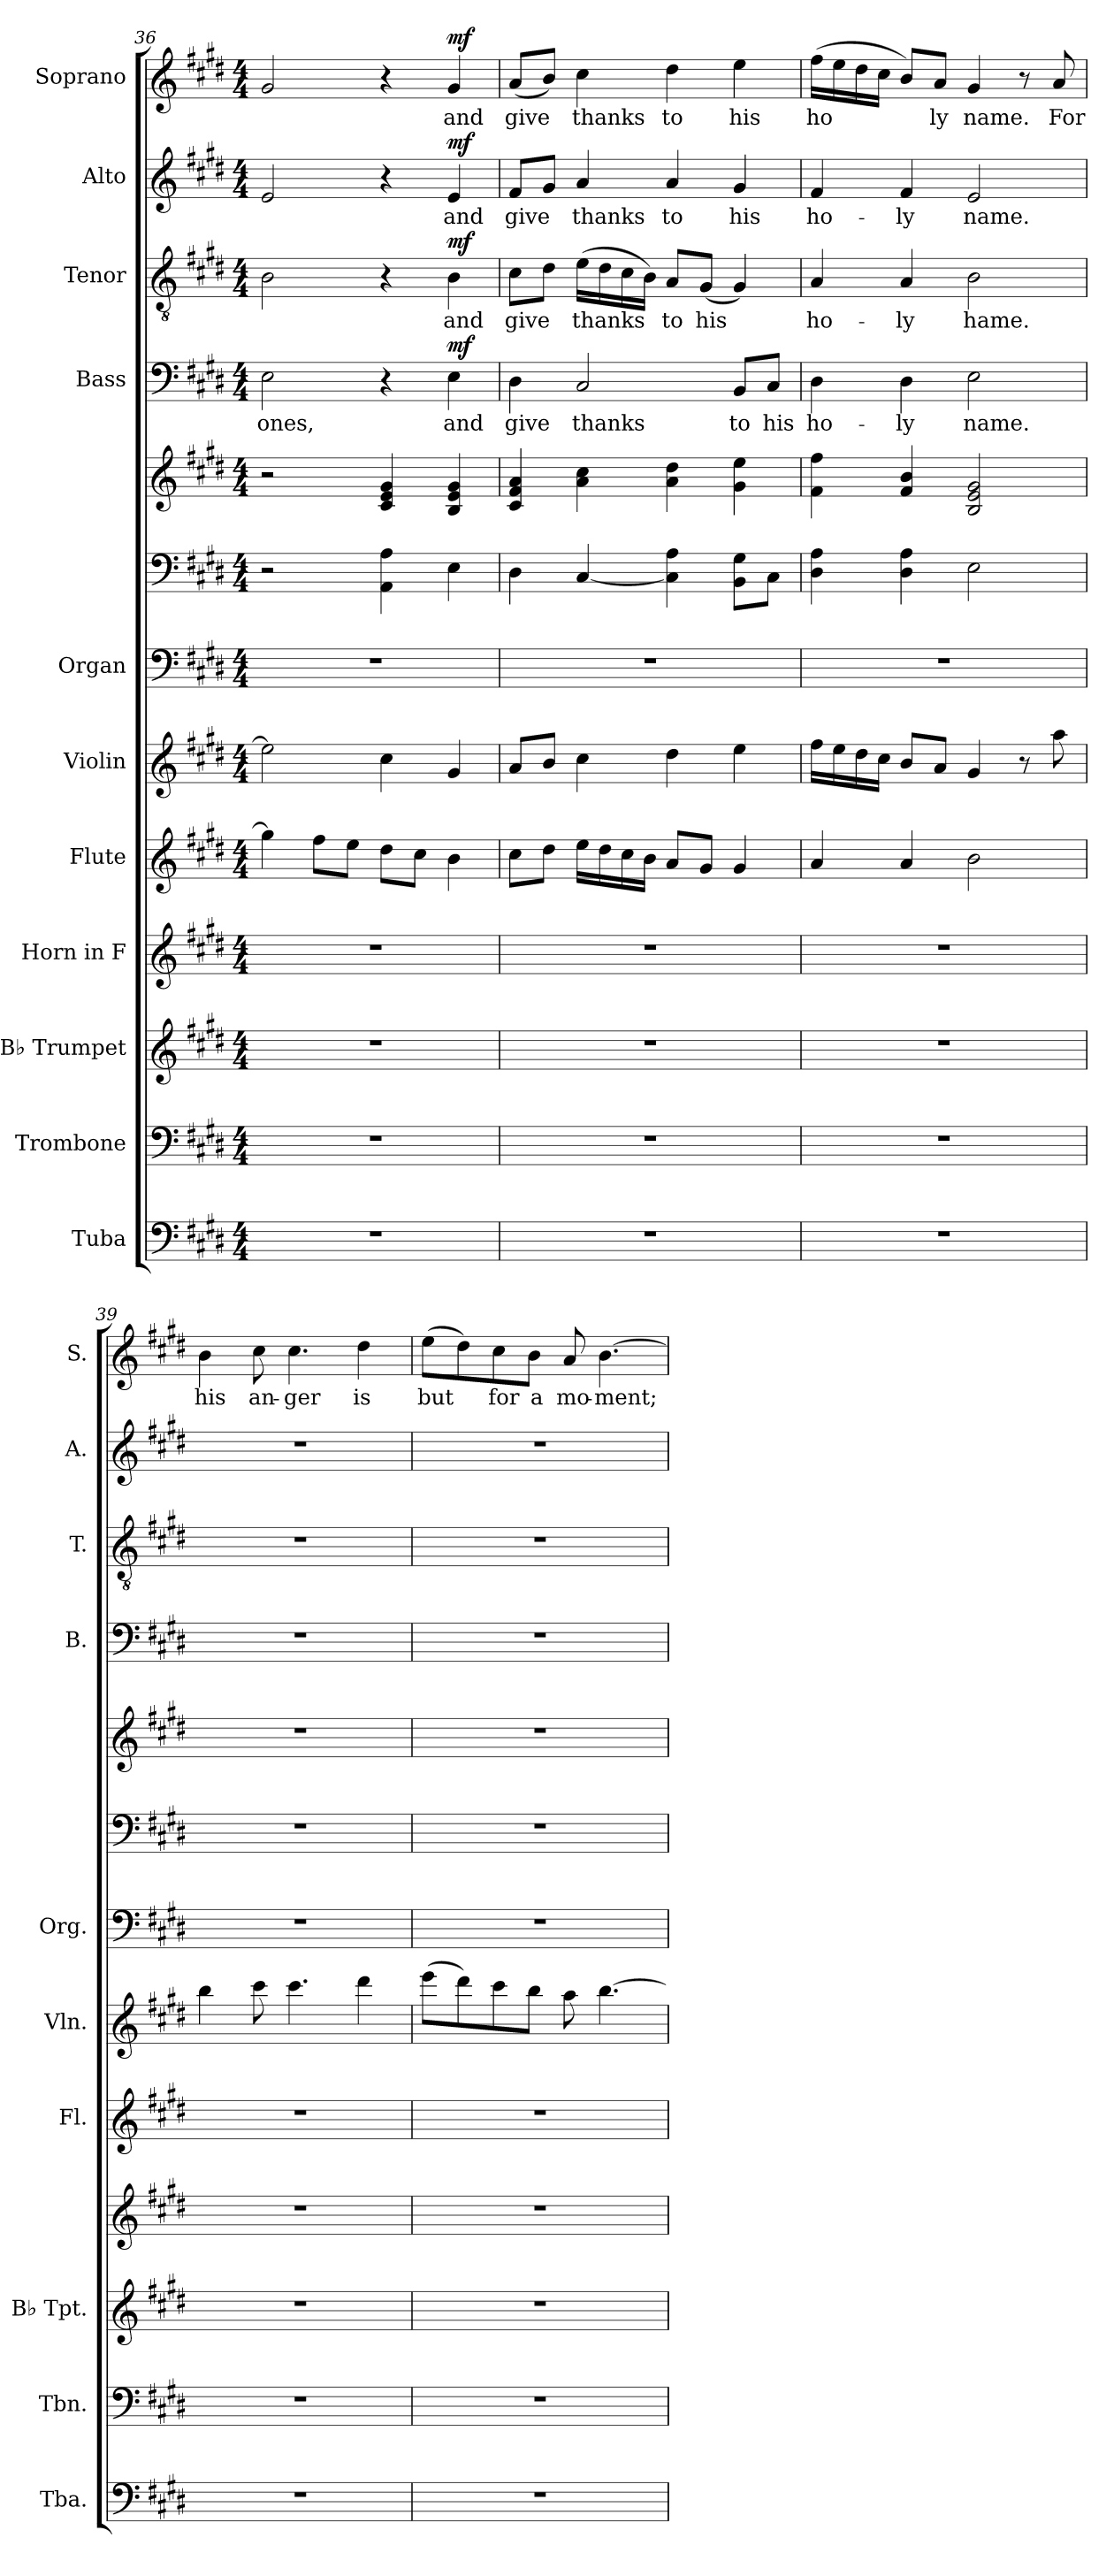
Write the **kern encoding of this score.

**kern	**kern	**kern	**kern	**kern	**kern	**kern	**kern	**kern	**kern	**text	**dynam	**kern	**text	**dynam	**kern	**text	**dynam	**kern	**text	**dynam
*part11	*part10	*part9	*part8	*part7	*part6	*part5	*part5	*part5	*part4	*part4	*part4	*part3	*part3	*part3	*part2	*part2	*part2	*part1	*part1	*part1
*staff13	*staff12	*staff11	*staff10	*staff9	*staff8	*staff7	*staff6	*staff5	*staff4	*staff4	*staff4	*staff3	*staff3	*staff3	*staff2	*staff2	*staff2	*staff1	*staff1	*staff1
*I"Tuba	*I"Trombone	*I"B♭ Trumpet	*I"Horn in F	*I"Flute	*I"Violin	*I"Organ	*	*	*I"Bass	*	*	*I"Tenor	*	*	*I"Alto	*	*	*I"Soprano	*	*
*I'Tba.	*I'Tbn.	*I'B♭ Tpt.	*	*I'Fl.	*I'Vln.	*I'Org.	*	*	*I'B.	*	*	*I'T.	*	*	*I'A.	*	*	*I'S.	*	*
!!LO:PB:g=z
*clefF4	*clefF4	*clefG2	*clefG2	*clefG2	*clefG2	*clefF4	*clefF4	*clefG2	*clefF4	*	*	*clefGv2	*	*	*clefG2	*	*	*clefG2	*	*
*	*	*ITrd1c2	*ITrd4c7	*	*	*	*	*	*	*	*	*	*	*	*	*	*	*	*	*
*k[f#c#g#d#]	*k[f#c#g#d#]	*k[f#c#]	*k[f#c#g#]	*k[f#c#g#d#]	*k[f#c#g#d#]	*k[f#c#g#d#]	*k[f#c#g#d#]	*k[f#c#g#d#]	*k[f#c#g#d#]	*	*	*k[f#c#g#d#]	*	*	*k[f#c#g#d#]	*	*	*k[f#c#g#d#]	*	*
*M4/4	*M4/4	*M4/4	*M4/4	*M4/4	*M4/4	*M4/4	*M4/4	*M4/4	*M4/4	*	*	*M4/4	*	*	*M4/4	*	*	*M4/4	*	*
=36	=36	=36	=36	=36	=36	=36	=36	=36	=36	=36	=36	=36	=36	=36	=36	=36	=36	=36	=36	=36
!	!	!	!	!	!	!	!	!	!	!LO:LY:b	!	!	!	!	!	!	!	!	!	!
1r	1r	1r	1r	4gg#\]	2ee\]	1r	2r	2r	2E\	ones,	.	2B\	.	.	2e/	.	.	2g#/	.	.
.	.	.	.	8ff#\L	.	.	.	.	.	.	.	.	.	.	.	.	.	.	.	.
.	.	.	.	8ee\J	.	.	.	.	.	.	.	.	.	.	.	.	.	.	.	.
.	.	.	.	8dd#\L	4cc#\	.	4AA\ 4A\	4c#/ 4e/ 4g#/	4r	.	.	4r	.	.	4r	.	.	4r	.	.
.	.	.	.	8cc#\J	.	.	.	.	.	.	.	.	.	.	.	.	.	.	.	.
!	!	!	!	!	!	!	!	!	!	!LO:LY:b	!LO:DY:b	!	!LO:LY:b	!LO:DY:b	!	!LO:LY:b	!LO:DY:b	!	!LO:LY:b	!LO:DY:b
.	.	.	.	4b\	4g#/	.	4E\	4B/ 4e/ 4g#/	4E\	and	mf	4B\	and	mf	4e/	and	mf	4g#/	and	mf
=37	=37	=37	=37	=37	=37	=37	=37	=37	=37	=37	=37	=37	=37	=37	=37	=37	=37	=37	=37	=37
!	!	!	!	!	!	!	!	!	!	!LO:LY:b	!	!	!LO:LY:b	!	!	!LO:LY:b	!	!	!LO:LY:b	!
1r	1r	1r	1r	8cc#\L	8a/L	1r	4D#\	4c#/ 4f#/ 4a/	4D#\	give	.	8c#\L	give	.	8f#/L	give	.	(<8a/L	give	.
.	.	.	.	8dd#\J	8b/J	.	.	.	.	.	.	8d#\J	.	.	8g#/J	.	.	8b/J)	.	.
!	!	!	!	!	!	!	!	!	!	!LO:LY:b	!	!	!LO:LY:b	!	!	!LO:LY:b	!	!	!LO:LY:b	!
.	.	.	.	16ee\LL	4cc#\	.	[4C#/	4a\ 4cc#\	2C#/	thanks	.	(>16e\LL	thanks	.	4a/	thanks	.	4cc#\	thanks	.
.	.	.	.	16dd#\	.	.	.	.	.	.	.	16d#\	.	.	.	.	.	.	.	.
.	.	.	.	16cc#\	.	.	.	.	.	.	.	16c#\	.	.	.	.	.	.	.	.
.	.	.	.	16b\JJ	.	.	.	.	.	.	.	16B\JJ)	.	.	.	.	.	.	.	.
!	!	!	!	!	!	!	!	!	!	!	!	!	!LO:LY:b	!	!	!LO:LY:b	!	!	!LO:LY:b	!
.	.	.	.	8a/L	4dd#\	.	4C#\] 4A\	4a\ 4dd#\	.	.	.	8A/L	to	.	4a/	to	.	4dd#\	to	.
!	!	!	!	!	!	!	!	!	!	!	!	!	!LO:LY:b	!	!	!	!	!	!	!
.	.	.	.	8g#/J	.	.	.	.	.	.	.	(<8G#/J	his	.	.	.	.	.	.	.
!	!	!	!	!	!	!	!	!	!	!LO:LY:b	!	!	!	!	!	!LO:LY:b	!	!	!LO:LY:b	!
.	.	.	.	4g#/	4ee\	.	8BB\ 8G#\L	4g#\ 4ee\	8BB/L	to	.	4G#/)	.	.	4g#/	his	.	4ee\	his	.
!	!	!	!	!	!	!	!	!	!	!LO:LY:b	!	!	!	!	!	!	!	!	!	!
.	.	.	.	.	.	.	8C#\J	.	8C#/J	his	.	.	.	.	.	.	.	.	.	.
=38	=38	=38	=38	=38	=38	=38	=38	=38	=38	=38	=38	=38	=38	=38	=38	=38	=38	=38	=38	=38
!	!	!	!	!	!	!	!	!	!	!LO:LY:b	!	!	!LO:LY:b	!	!	!LO:LY:b	!	!	!LO:LY:b	!
1r	1r	1r	1r	4a/	16ff#\LL	1r	4D#\ 4A\	4f#\ 4ff#\	4D#\	ho-	.	4A/	ho-	.	4f#/	ho-	.	(>16ff#\LL	ho	.
.	.	.	.	.	16ee\	.	.	.	.	.	.	.	.	.	.	.	.	16ee\	.	.
.	.	.	.	.	16dd#\	.	.	.	.	.	.	.	.	.	.	.	.	16dd#\	.	.
.	.	.	.	.	16cc#\JJ	.	.	.	.	.	.	.	.	.	.	.	.	16cc#\JJ	.	.
!	!	!	!	!	!	!	!	!	!	!LO:LY:b	!	!	!LO:LY:b	!	!	!LO:LY:b	!	!	!	!
.	.	.	.	4a/	8b/L	.	4D#\ 4A\	4f#/ 4b/	4D#\	-ly	.	4A/	-ly	.	4f#/	-ly	.	8b/L)	.	.
!	!	!	!	!	!	!	!	!	!	!	!	!	!	!	!	!	!	!	!LO:LY:b	!
.	.	.	.	.	8a/J	.	.	.	.	.	.	.	.	.	.	.	.	8a/J	ly	.
!	!	!	!	!	!	!	!	!	!	!LO:LY:b	!	!	!LO:LY:b	!	!	!LO:LY:b	!	!	!LO:LY:b	!
.	.	.	.	2b\	4g#/	.	2E\	2B/ 2e/ 2g#/	2E\	name.	.	2B\	hame.	.	2e/	name.	.	4g#/	name.	.
.	.	.	.	.	8r	.	.	.	.	.	.	.	.	.	.	.	.	8r	.	.
!	!	!	!	!	!	!	!	!	!	!	!	!	!	!	!	!	!	!	!LO:LY:b	!
.	.	.	.	.	8aa\	.	.	.	.	.	.	.	.	.	.	.	.	8a/	For	.
=39	=39	=39	=39	=39	=39	=39	=39	=39	=39	=39	=39	=39	=39	=39	=39	=39	=39	=39	=39	=39
!	!	!	!	!	!	!	!	!	!	!	!	!	!	!	!	!	!	!	!LO:LY:b	!
1r	1r	1r	1r	1r	4bb\	1r	1r	1r	1r	.	.	1r	.	.	1r	.	.	4b\	his	.
!	!	!	!	!	!	!	!	!	!	!	!	!	!	!	!	!	!	!	!LO:LY:b	!
.	.	.	.	.	8ccc#\	.	.	.	.	.	.	.	.	.	.	.	.	8cc#\	an-	.
!	!	!	!	!	!	!	!	!	!	!	!	!	!	!	!	!	!	!	!LO:LY:b	!
.	.	.	.	.	4.ccc#\	.	.	.	.	.	.	.	.	.	.	.	.	4.cc#\	-ger	.
!	!	!	!	!	!	!	!	!	!	!	!	!	!	!	!	!	!	!	!LO:LY:b	!
.	.	.	.	.	4ddd#\	.	.	.	.	.	.	.	.	.	.	.	.	4dd#\	is	.
!!LO:PB:g=z
=40	=40	=40	=40	=40	=40	=40	=40	=40	=40	=40	=40	=40	=40	=40	=40	=40	=40	=40	=40	=40
!	!	!	!	!	!	!	!	!	!	!	!	!	!	!	!	!	!	!	!LO:LY:b	!
1r	1r	1r	1r	1r	(>8eee\L	1r	1r	1r	1r	.	.	1r	.	.	1r	.	.	(>8ee\L	but	.
.	.	.	.	.	8ddd#\)	.	.	.	.	.	.	.	.	.	.	.	.	8dd#\)	.	.
!	!	!	!	!	!	!	!	!	!	!	!	!	!	!	!	!	!	!	!LO:LY:b	!
.	.	.	.	.	8ccc#\	.	.	.	.	.	.	.	.	.	.	.	.	8cc#\	for	.
!	!	!	!	!	!	!	!	!	!	!	!	!	!	!	!	!	!	!	!LO:LY:b	!
.	.	.	.	.	8bb\J	.	.	.	.	.	.	.	.	.	.	.	.	8b\J	a	.
!	!	!	!	!	!	!	!	!	!	!	!	!	!	!	!	!	!	!	!LO:LY:b	!
.	.	.	.	.	8aa\	.	.	.	.	.	.	.	.	.	.	.	.	8a/	mo-	.
!	!	!	!	!	!	!	!	!	!	!	!	!	!	!	!	!	!	!	!LO:LY:b	!
.	.	.	.	.	[4.bb\	.	.	.	.	.	.	.	.	.	.	.	.	[4.b\	-ment;	.
=	=	=	=	=	=	=	=	=	=	=	=	=	=	=	=	=	=	=	=	=
*-	*-	*-	*-	*-	*-	*-	*-	*-	*-	*-	*-	*-	*-	*-	*-	*-	*-	*-	*-	*-
